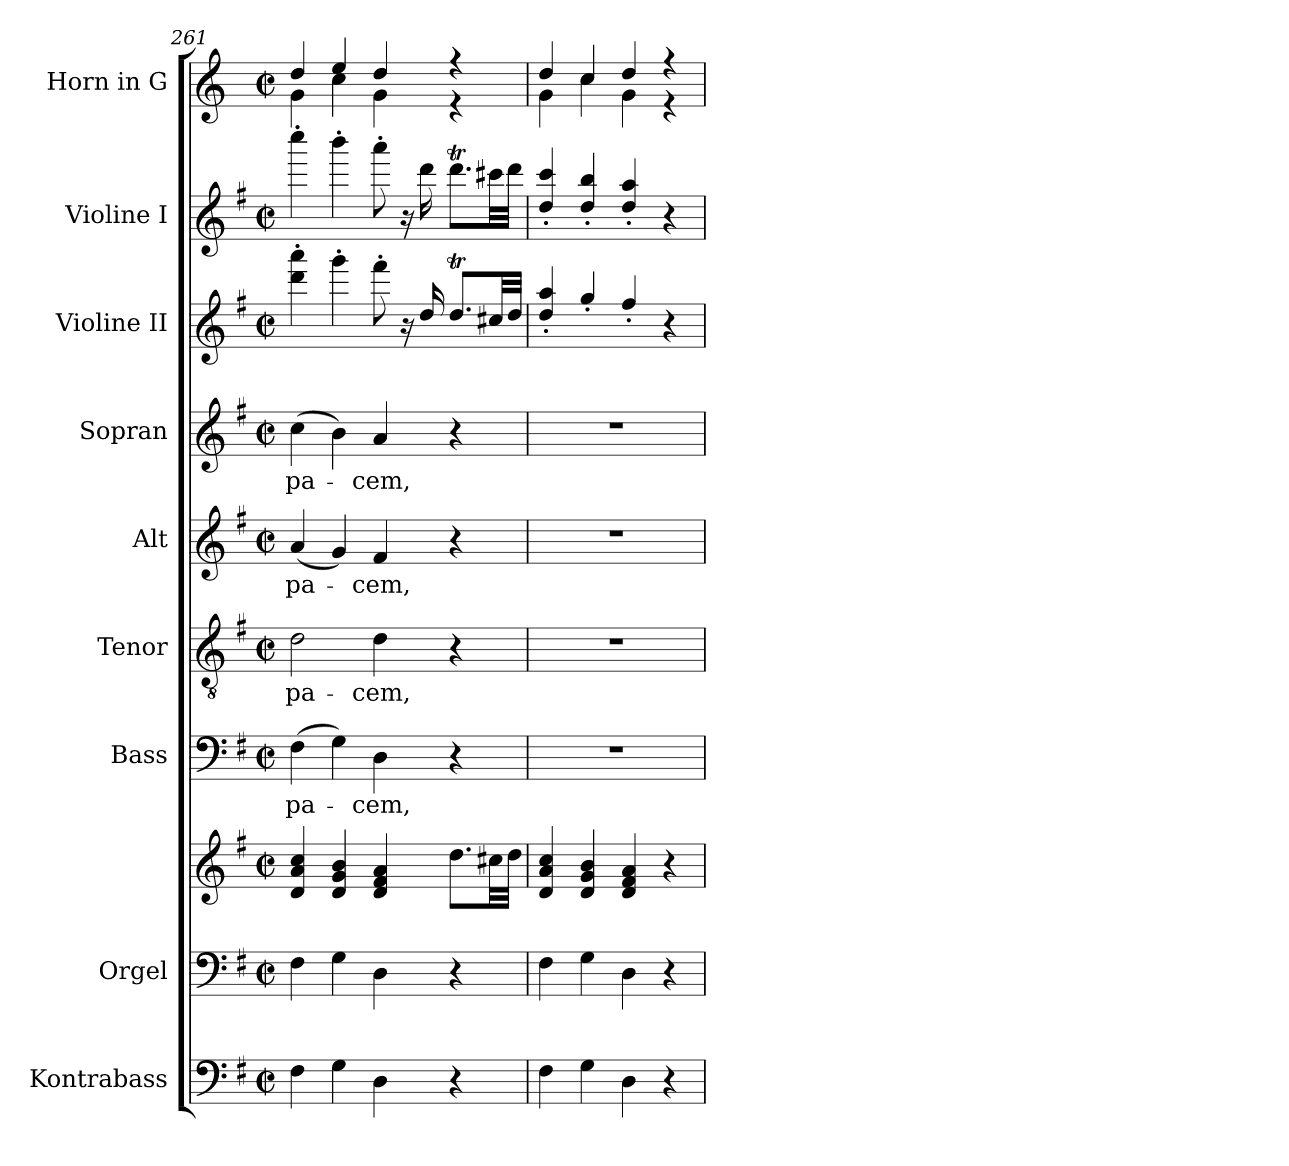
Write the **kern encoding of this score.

**kern	**kern	**kern	**kern	**text	**kern	**text	**kern	**text	**kern	**text	**kern	**kern	**kern
*part9	*part8	*part8	*part7	*part7	*part6	*part6	*part5	*part5	*part4	*part4	*part3	*part2	*part1
*staff10	*staff9	*staff8	*staff7	*staff7	*staff6	*staff6	*staff5	*staff5	*staff4	*staff4	*staff3	*staff2	*staff1
*I"Kontrabass	*I"Orgel	*	*I"Bass	*	*I"Tenor	*	*I"Alt	*	*I"Sopran	*	*I"Violine II	*I"Violine I	*I"Horn in G
*I'Kb.	*I'Org.	*	*I'B	*	*I'T	*	*I'A	*	*I'S	*	*I'Vl. II	*I'Vl. I	*I'Hrn.
*clefF4	*clefF4	*clefG2	*clefF4	*	*clefGv2	*	*clefG2	*	*clefG2	*	*clefG2	*clefG2	*clefG2
*ITrd7c12	*	*	*	*	*	*	*	*	*	*	*ITrd7c12	*ITrd7c12	*ITrd3c5
*k[f#]	*k[f#]	*k[f#]	*k[f#]	*	*k[f#]	*	*k[f#]	*	*k[f#]	*	*k[f#]	*k[f#]	*k[f#]
*G:	*G:	*G:	*G:	*	*G:	*	*G:	*	*G:	*	*G:	*G:	*G:
*M2/2	*M2/2	*M2/2	*M2/2	*	*M2/2	*	*M2/2	*	*M2/2	*	*M2/2	*M2/2	*M2/2
*met(c|)	*met(c|)	*met(c|)	*met(c|)	*	*met(c|)	*	*met(c|)	*	*met(c|)	*	*met(c|)	*met(c|)	*met(c|)
=261	=261	=261	=261	=261	=261	=261	=261	=261	=261	=261	=261	=261	=261
!	!	!	!	!LO:LY:b	!	!LO:LY:b	!	!LO:LY:b	!	!LO:LY:b	!	!	!
*	*	*	*	*	*	*	*	*	*	*	*	*	*^
4FF#\	4F#\	4d/ 4a/ 4cc/	(>4F#\	pa-	2d\	pa-	(<4a/	pa-	(>4cc\	pa-	4dd\'> 4aa\'>	4ccc'>\	4a/	4d\
4GG\	4G\	4d/ 4g/ 4b/	4G\)	.	.	.	4g/)	.	4b\)	.	4gg'>\	4bb'>\	4b/	4g\
!	!	!	!	!LO:LY:b	!	!LO:LY:b	!	!LO:LY:b	!	!LO:LY:b	!	!	!	!
4DD\	4D\	4d/ 4f#/ 4a/	4D\	-cem,	4d\	-cem,	4f#/	-cem,	4a/	-cem,	8ff#'>\	8aa'>\	4a/	4d\
.	.	.	.	.	.	.	.	.	.	.	16r	16r	.	.
.	.	.	.	.	.	.	.	.	.	.	16d/	16dd\	.	.
4r	4r	8.dd\L	4r	.	4r	.	4r	.	4r	.	8.dT/L	8.ddT\L	4r	4r
.	.	32cc#X\LL	.	.	.	.	.	.	.	.	32c#X/LL	32cc#X\LL	.	.
.	.	32dd\JJJ	.	.	.	.	.	.	.	.	32d/JJJ	32dd\JJJ	.	.
=262	=262	=262	=262	=262	=262	=262	=262	=262	=262	=262	=262	=262	=262	=262
4FF#\	4F#\	4d/ 4a/ 4cc/	1r	.	1r	.	1r	.	1r	.	4d/'< 4a/'<	4d/'< 4cc/'<	4a/	4d\
4GG\	4G\	4d/ 4g/ 4b/	.	.	.	.	.	.	.	.	4g'</	4d/'< 4b/'<	4g/	4g\
4DD\	4D\	4d/ 4f#/ 4a/	.	.	.	.	.	.	.	.	4f#'</	4d/'< 4a/'<	4a/	4d\
4r	4r	4r	.	.	.	.	.	.	.	.	4r	4r	4r	4r
*	*	*	*	*	*	*	*	*	*	*	*	*	*v	*v
=	=	=	=	=	=	=	=	=	=	=	=	=	=
*-	*-	*-	*-	*-	*-	*-	*-	*-	*-	*-	*-	*-	*-
